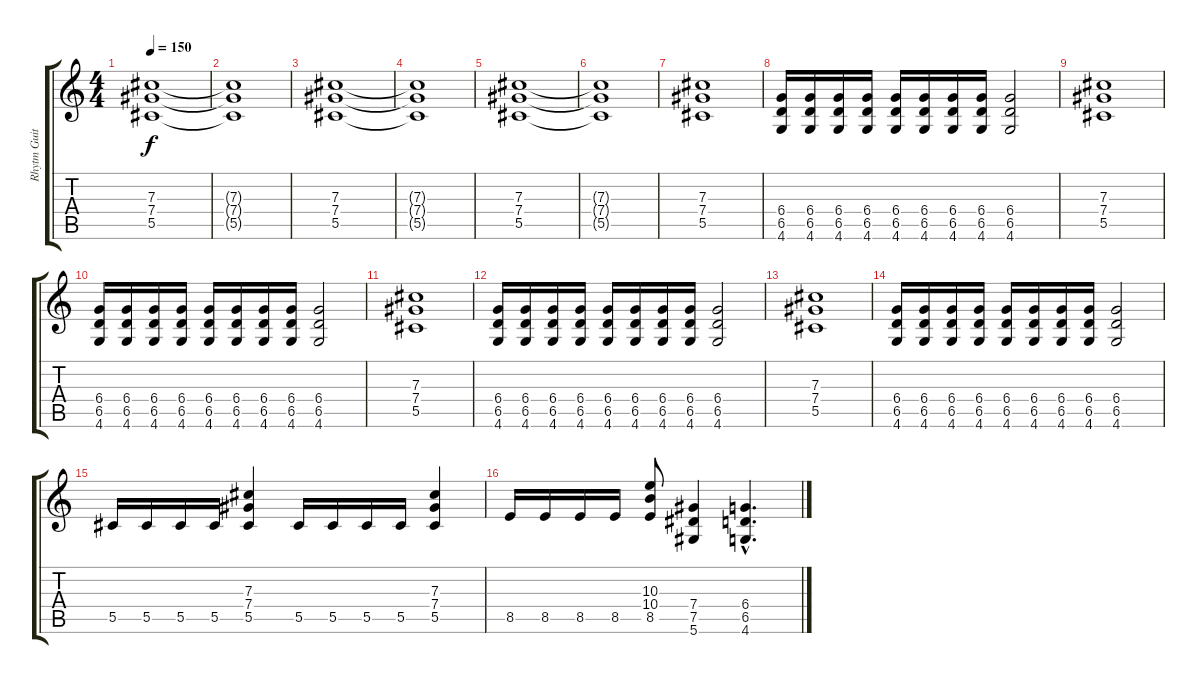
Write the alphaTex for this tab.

\track ("Rhytm Guitar" "Rhytm Guit") {instrument distortionguitar}
\staff {score tabs}
\tuning (Eb4 Bb3 Gb3 Db3 Ab2 Eb2) {hide}
\ts (4 4)
\tempo 150
\clef g2
\ks c
(7.3 7.4 5.5).1{dy f} |
(7.3{t} 7.4{t} 5.5{t}).1 |
(7.3 7.4 5.5).1 |
(7.3{t} 7.4{t} 5.5{t}).1 |
(7.3 7.4 5.5).1 |
(7.3{t} 7.4{t} 5.5{t}).1 |
(7.3 7.4 5.5).1 |
(6.4 6.5 4.6).16 (6.4 6.5 4.6).16 (6.4 6.5 4.6).16 (6.4 6.5 4.6).16 (6.4 6.5 4.6).16 (6.4 6.5 4.6).16 (6.4 6.5 4.6).16 (6.4 6.5 4.6).16 (6.4 6.5 4.6).2 |
(7.3 7.4 5.5).1 |
(6.4 6.5 4.6).16 (6.4 6.5 4.6).16 (6.4 6.5 4.6).16 (6.4 6.5 4.6).16 (6.4 6.5 4.6).16 (6.4 6.5 4.6).16 (6.4 6.5 4.6).16 (6.4 6.5 4.6).16 (6.4 6.5 4.6).2 |
(7.3 7.4 5.5).1 |
(6.4 6.5 4.6).16 (6.4 6.5 4.6).16 (6.4 6.5 4.6).16 (6.4 6.5 4.6).16 (6.4 6.5 4.6).16 (6.4 6.5 4.6).16 (6.4 6.5 4.6).16 (6.4 6.5 4.6).16 (6.4 6.5 4.6).2 |
(7.3 7.4 5.5).1 |
(6.4 6.5 4.6).16 (6.4 6.5 4.6).16 (6.4 6.5 4.6).16 (6.4 6.5 4.6).16 (6.4 6.5 4.6).16 (6.4 6.5 4.6).16 (6.4 6.5 4.6).16 (6.4 6.5 4.6).16 (6.4 6.5 4.6).2 |
5.5.16 5.5.16 5.5.16 5.5.16 (7.3 7.4 5.5).4 5.5.16 5.5.16 5.5.16 5.5.16 (7.3 7.4 5.5).4 |
8.5.16 8.5.16 8.5.16 8.5.16 (10.3 10.4 8.5).8 (7.4 7.5 5.6).4 (6.4{hac} 6.5{hac} 4.6{hac}).4{d}
